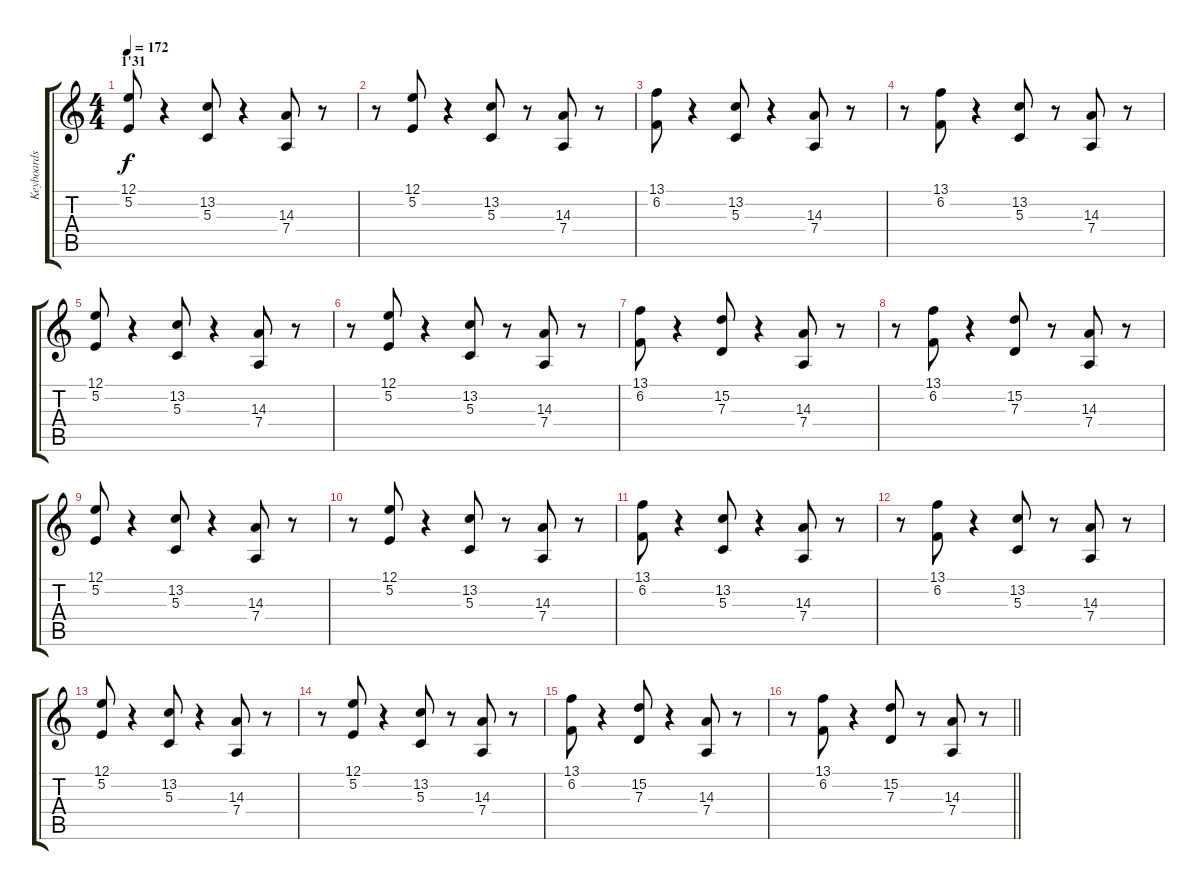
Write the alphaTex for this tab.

\track ("Keyboards" "Keyboards") {instrument stringensemble1}
\staff {score tabs}
\tuning (E4 B3 G3 D3 A2 E2) {hide}
\ts (4 4)
\section ("" "1'31")
\tempo 172
\clef g2
\ks c
(12.1 5.2).8{dy f} r.4 (13.2 5.3).8 r.4 (14.3 7.4).8 r.8 |
r.8 (12.1 5.2).8 r.4 (13.2 5.3).8 r.8 (14.3 7.4).8 r.8 |
(13.1 6.2).8 r.4 (13.2 5.3).8 r.4 (14.3 7.4).8 r.8 |
r.8 (13.1 6.2).8 r.4 (13.2 5.3).8 r.8 (14.3 7.4).8 r.8 |
(12.1 5.2).8 r.4 (13.2 5.3).8 r.4 (14.3 7.4).8 r.8 |
r.8 (12.1 5.2).8 r.4 (13.2 5.3).8 r.8 (14.3 7.4).8 r.8 |
(13.1 6.2).8 r.4 (15.2 7.3).8 r.4 (14.3 7.4).8 r.8 |
r.8 (13.1 6.2).8 r.4 (15.2 7.3).8 r.8 (14.3 7.4).8 r.8 |
(12.1 5.2).8 r.4 (13.2 5.3).8 r.4 (14.3 7.4).8 r.8 |
r.8 (12.1 5.2).8 r.4 (13.2 5.3).8 r.8 (14.3 7.4).8 r.8 |
(13.1 6.2).8 r.4 (13.2 5.3).8 r.4 (14.3 7.4).8 r.8 |
r.8 (13.1 6.2).8 r.4 (13.2 5.3).8 r.8 (14.3 7.4).8 r.8 |
(12.1 5.2).8 r.4 (13.2 5.3).8 r.4 (14.3 7.4).8 r.8 |
r.8 (12.1 5.2).8 r.4 (13.2 5.3).8 r.8 (14.3 7.4).8 r.8 |
(13.1 6.2).8 r.4 (15.2 7.3).8 r.4 (14.3 7.4).8 r.8 |
\barLineRight lightlight
r.8 (13.1 6.2).8 r.4 (15.2 7.3).8 r.8 (14.3 7.4).8 r.8
